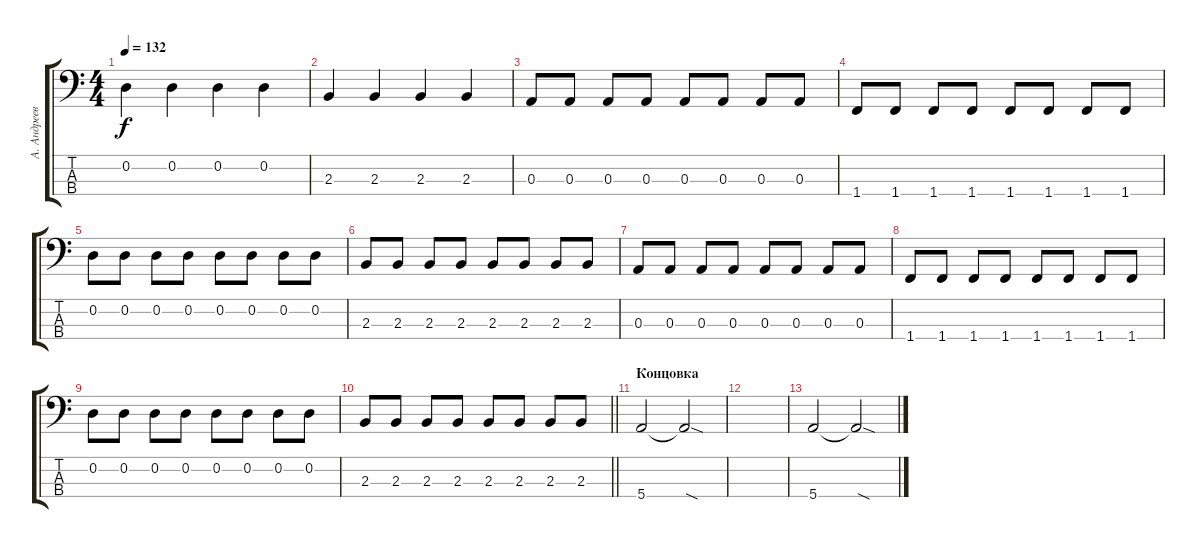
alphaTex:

\track ("А. Андреев" "А. Андреев") {instrument electricbassfinger}
\staff {score tabs}
\tuning (G2 D2 A1 E1) {hide}
\ts (4 4)
\tempo 132
\clef f4
\ks c
0.2.4{dy f} 0.2.4 0.2.4 0.2.4 |
2.3.4 2.3.4 2.3.4 2.3.4 |
0.3.8 0.3.8 0.3.8 0.3.8 0.3.8 0.3.8 0.3.8 0.3.8 |
1.4.8 1.4.8 1.4.8 1.4.8 1.4.8 1.4.8 1.4.8 1.4.8 |
0.2.8 0.2.8 0.2.8 0.2.8 0.2.8 0.2.8 0.2.8 0.2.8 |
2.3.8 2.3.8 2.3.8 2.3.8 2.3.8 2.3.8 2.3.8 2.3.8 |
0.3.8 0.3.8 0.3.8 0.3.8 0.3.8 0.3.8 0.3.8 0.3.8 |
1.4.8 1.4.8 1.4.8 1.4.8 1.4.8 1.4.8 1.4.8 1.4.8 |
0.2.8 0.2.8 0.2.8 0.2.8 0.2.8 0.2.8 0.2.8 0.2.8 |
\barLineRight lightlight
2.3.8 2.3.8 2.3.8 2.3.8 2.3.8 2.3.8 2.3.8 2.3.8 |
\section ("" "Концовка")
5.4.2 5.4{sod t}.2 |
|
5.4.2 5.4{sod t}.2
